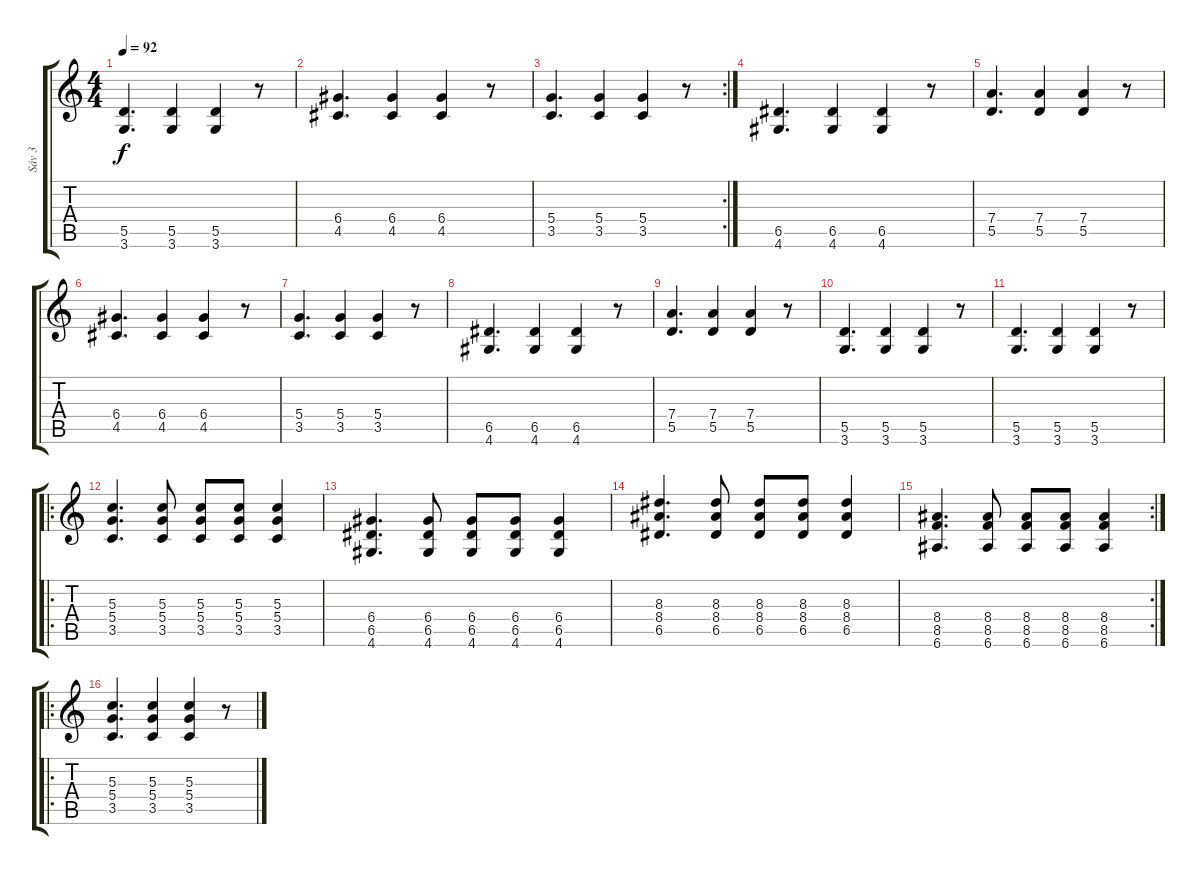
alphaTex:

\track ("Sáv 3" "Sáv 3") {instrument electricguitarclean}
\staff {score tabs}
\tuning (E4 B3 G3 D3 A2 E2) {hide}
\ts (4 4)
\tempo 92
\clef g2
\ks c
(5.5 3.6).4{d dy f} (5.5 3.6).4 (5.5 3.6).4 r.8 |
(6.4 4.5).4{d} (6.4 4.5).4 (6.4 4.5).4 r.8 |
\rc 2
(5.4 3.5).4{d} (5.4 3.5).4 (5.4 3.5).4 r.8 |
(6.5 4.6).4{d instrument electricguitarclean} (6.5 4.6).4 (6.5 4.6).4 r.8 |
(7.4 5.5).4{d} (7.4 5.5).4 (7.4 5.5).4 r.8 |
(6.4 4.5).4{d} (6.4 4.5).4 (6.4 4.5).4 r.8 |
(5.4 3.5).4{d} (5.4 3.5).4 (5.4 3.5).4 r.8 |
(6.5 4.6).4{d instrument electricguitarclean} (6.5 4.6).4 (6.5 4.6).4 r.8 |
(7.4 5.5).4{d} (7.4 5.5).4 (7.4 5.5).4 r.8 |
(5.5 3.6).4{d} (5.5 3.6).4 (5.5 3.6).4 r.8 |
(5.5 3.6).4{d} (5.5 3.6).4 (5.5 3.6).4 r.8 |
\ro
(5.3 5.4 3.5).4{d volume 7} (5.3 5.4 3.5).8 (5.3 5.4 3.5).8 (5.3 5.4 3.5).8 (5.3 5.4 3.5).4 |
(6.4 6.5 4.6).4{d} (6.4 6.5 4.6).8 (6.4 6.5 4.6).8 (6.4 6.5 4.6).8 (6.4 6.5 4.6).4 |
(8.3 8.4 6.5).4{d} (8.3 8.4 6.5).8 (8.3 8.4 6.5).8 (8.3 8.4 6.5).8 (8.3 8.4 6.5).4 |
\rc 2
(8.4 8.5 6.6).4{d} (8.4 8.5 6.6).8 (8.4 8.5 6.6).8 (8.4 8.5 6.6).8 (8.4 8.5 6.6).4 |
\ro
(5.3 5.4 3.5).4{d volume 9} (5.3 5.4 3.5).4 (5.3 5.4 3.5).4 r.8
